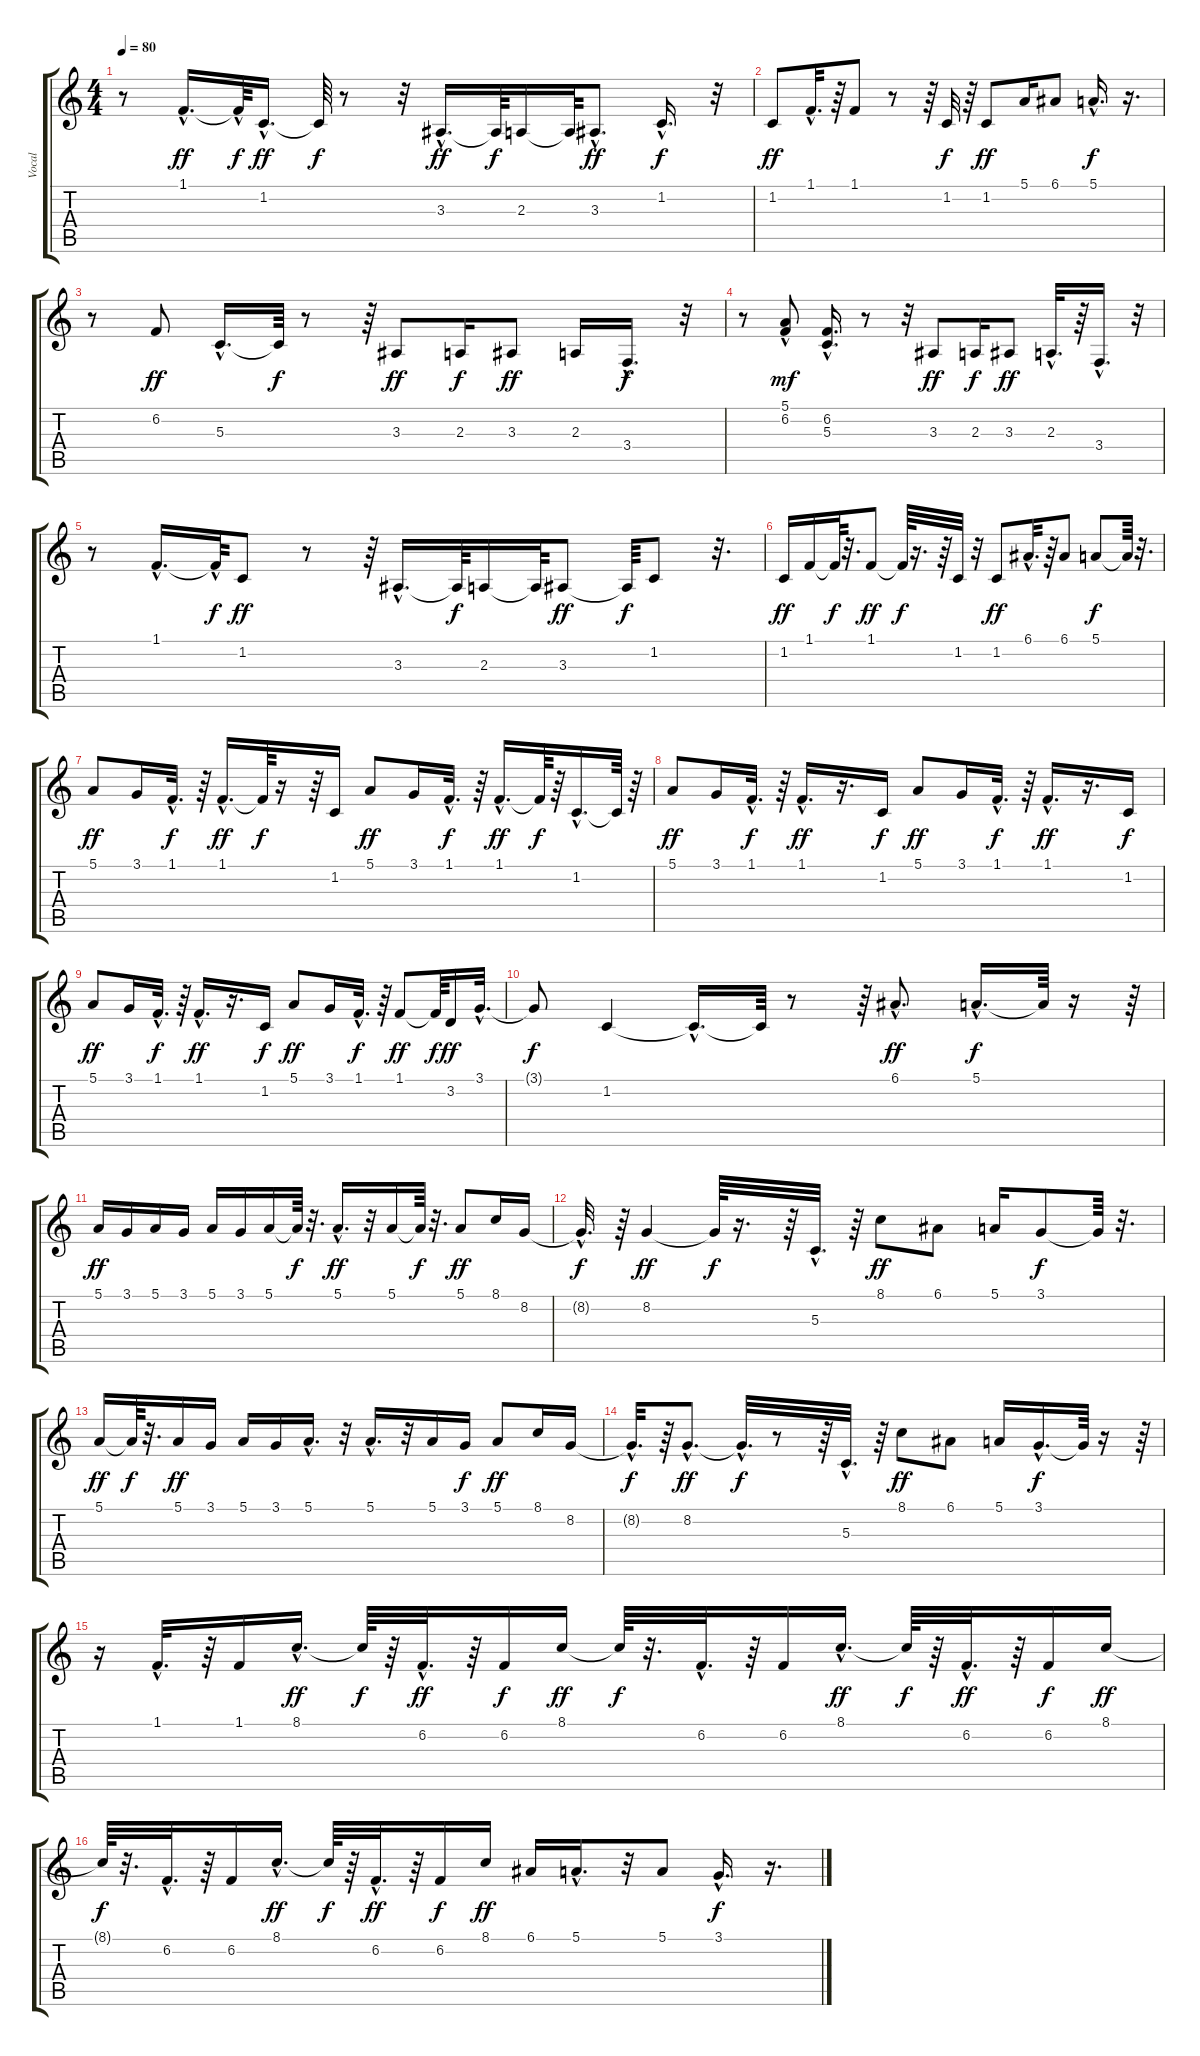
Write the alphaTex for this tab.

\track ("Vocal" "Vocal") {instrument tenorsax}
\staff {score tabs}
\tuning (E4 B3 G3 D3 A2 E2) {hide}
\ts (4 4)
\tempo 80
\clef g2
\ks c
r.8{dy ff} 1.1{hac}.16{d} 1.1{hac t}.64{dy f} 1.2{hac}.16{d dy ff} 1.2{t}.64{dy f} r.8 r.32 3.3{hac}.16{d dy ff} 3.3{t}.64{dy f} 2.3.16 2.3{t}.64 3.3{hac}.8{d dy ff} 1.2{hac}.16{d dy f} r.32 |
1.2.8{dy ff} 1.1{hac}.32{d} r.64 1.1.8 r.8 r.64 1.2.32{dy f} r.64 1.2.8{dy ff} 5.1.16 6.1.8 5.1{hac}.16{d dy f} r.16{d} |
r.8 6.2.8{dy ff} 5.3{hac}.16{d} 5.3{t}.64{dy f} r.8 r.64 3.3.8{dy ff} 2.3.16{dy f} 3.3.8{dy ff} 2.3.16 3.4{hac}.16{d dy f} r.32 |
r.8 (5.1 6.2{hac}).8{dy mf} (6.2 5.3{hac}).16{d} r.8 r.32 3.3.8{dy ff} 2.3.16{dy f} 3.3.8{dy ff} 2.3{hac}.32{d} r.64 3.4{hac}.16{d} r.32 |
r.8 1.1{hac}.16{d} 1.1{hac t}.64{dy f} 1.2.8{dy ff} r.8 r.64 3.3{hac}.16{d} 3.3{t}.64{dy f} 2.3.16 2.3{t}.64 3.3.8{dy ff} 3.3{t}.64{dy f} 1.2.8 r.32{d} |
1.2.16{dy ff} 1.1.16 1.1{t}.64{dy f} r.32{d} 1.1.8{dy ff} 1.1{t}.64{dy f} r.16{d} r.64 1.2.32 r.32 1.2.8{dy ff} 6.1{hac}.32{d} r.64 6.1.8 5.1.8{dy f} 5.1{t}.64 r.32{d} |
5.1.8{dy ff} 3.1.16 1.1{hac}.32{d dy f} r.64 1.1{hac}.16{d dy ff} 1.1{t}.64{dy f} r.16 r.64 1.2.16 5.1.8{dy ff} 3.1.16 1.1{hac}.32{d dy f} r.64 1.1{hac}.16{d dy ff} 1.1{t}.64{dy f} r.64 1.2{hac}.16{d} 1.2{t}.64 r.64 |
5.1.8{dy ff} 3.1.16 1.1{hac}.32{d dy f} r.64 1.1{hac}.16{d dy ff} r.16{d} 1.2.16{dy f} 5.1.8{dy ff} 3.1.16 1.1{hac}.32{d dy f} r.64 1.1{hac}.16{d dy ff} r.16{d} 1.2.16{dy f} |
5.1.8{dy ff} 3.1.16 1.1{hac}.32{d dy f} r.64 1.1{hac}.16{d dy ff} r.16{d} 1.2.16{dy f} 5.1.8{dy ff} 3.1.16 1.1{hac}.32{d dy f} r.64 1.1.8{dy ff} 1.1{t}.64{dy f} 3.2.16{dy ff} 3.1{hac}.32{d} |
3.1{t}.8{dy f} 1.2.4 1.2{hac t}.16{d} 1.2{t}.64 r.8 r.64 6.1{hac}.8{d dy ff} 5.1{hac}.16{d dy f} 5.1{t}.64 r.16 r.64 |
5.1.16{dy ff} 3.1.16 5.1.16 3.1.16 5.1.16 3.1.16 5.1.16 5.1{t}.64{dy f} r.32{d} 5.1{hac}.16{d dy ff} r.32 5.1.16 5.1{t}.64{dy f} r.32{d} 5.1.8{dy ff} 8.1.16 8.2.16 |
8.2{hac t}.32{d dy f} r.64 8.2.4{dy ff} 8.2{t}.64{dy f} r.16{d} r.64 5.3{hac}.32{d} r.64 8.1.8{dy ff} 6.1.8 5.1.16 3.1.8{dy f} 3.1{t}.64 r.32{d} |
5.1.16{dy ff} 5.1{t}.64{dy f} r.32{d} 5.1.16{dy ff} 3.1.16 5.1.16 3.1.16 5.1{hac}.16{d} r.32 5.1{hac}.16{d} r.32 5.1.16 3.1.16{dy f} 5.1.8{dy ff} 8.1.16 8.2.16 |
8.2{hac t}.32{d dy f} r.64 8.2{hac}.8{d dy ff} 8.2{hac t}.32{d dy f} r.8 r.64 5.3{hac}.32{d} r.64 8.1.8{dy ff} 6.1.8 5.1.16 3.1{hac}.16{d dy f} 3.1{t}.64 r.16 r.64 |
r.16 1.1{hac}.32{d} r.64 1.1.16 8.1{hac}.16{d dy ff} 8.1{t}.64{dy f} r.64 6.2{hac}.32{d dy ff} r.64 6.2.16{dy f} 8.1.16{dy ff} 8.1{t}.64{dy f} r.32{d} 6.2{hac}.32{d} r.64 6.2.16 8.1{hac}.16{d dy ff} 8.1{t}.64{dy f} r.64 6.2{hac}.32{d dy ff} r.64 6.2.16{dy f} 8.1.16{dy ff} |
8.1{t}.64{dy f} r.32{d} 6.2{hac}.32{d} r.64 6.2.16 8.1{hac}.16{d dy ff} 8.1{t}.64{dy f} r.64 6.2{hac}.32{d dy ff} r.64 6.2.16{dy f} 8.1.16{dy ff} 6.1.16 5.1{hac}.16{d} r.32 5.1.8 3.1{hac}.16{d dy f} r.16{d}
